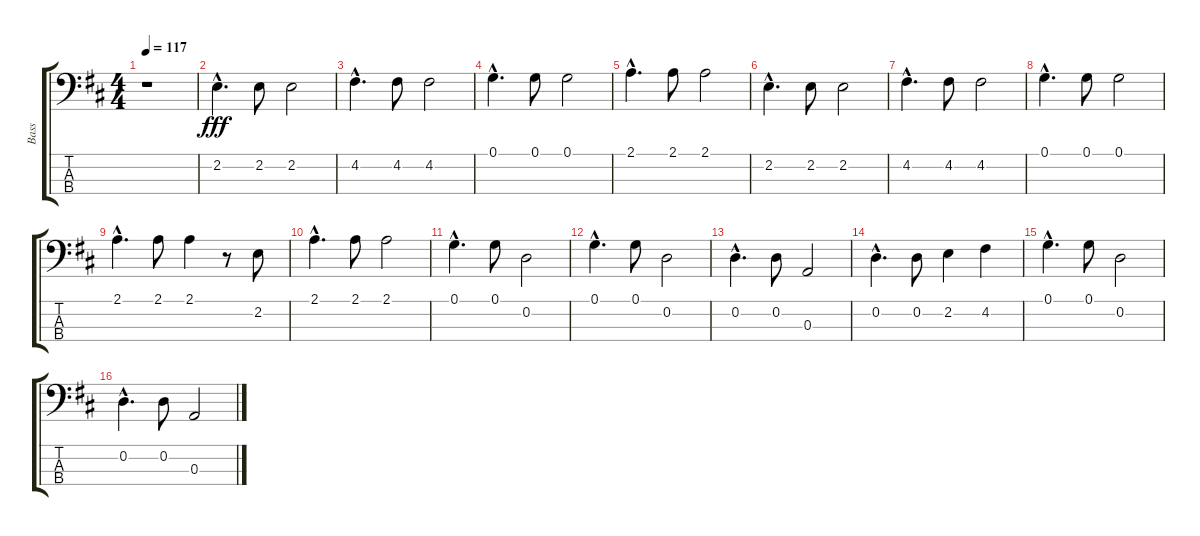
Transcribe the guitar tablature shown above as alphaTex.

\track ("Bass" "Bass") {instrument electricbassfinger}
\staff {score tabs}
\tuning (G2 D2 A1 E1) {hide}
\ts (4 4)
\tempo 117
\clef f4
\ks d
r.1{dy fff instrument electricbassfinger} |
2.2{hac}.4{d} 2.2.8 2.2.2 |
4.2{hac}.4{d} 4.2.8 4.2.2 |
0.1{hac}.4{d} 0.1.8 0.1.2 |
2.1{hac}.4{d} 2.1.8 2.1.2 |
2.2{hac}.4{d} 2.2.8 2.2.2 |
4.2{hac}.4{d} 4.2.8 4.2.2 |
0.1{hac}.4{d} 0.1.8 0.1.2 |
2.1{hac}.4{d} 2.1.8 2.1.4 r.8 2.2.8 |
2.1{hac}.4{d} 2.1.8 2.1.2 |
0.1{hac}.4{d} 0.1.8 0.2.2 |
0.1{hac}.4{d} 0.1.8 0.2.2 |
0.2{hac}.4{d} 0.2.8 0.3.2 |
0.2{hac}.4{d} 0.2.8 2.2.4 4.2.4 |
0.1{hac}.4{d} 0.1.8 0.2.2 |
0.2{hac}.4{d} 0.2.8 0.3.2
